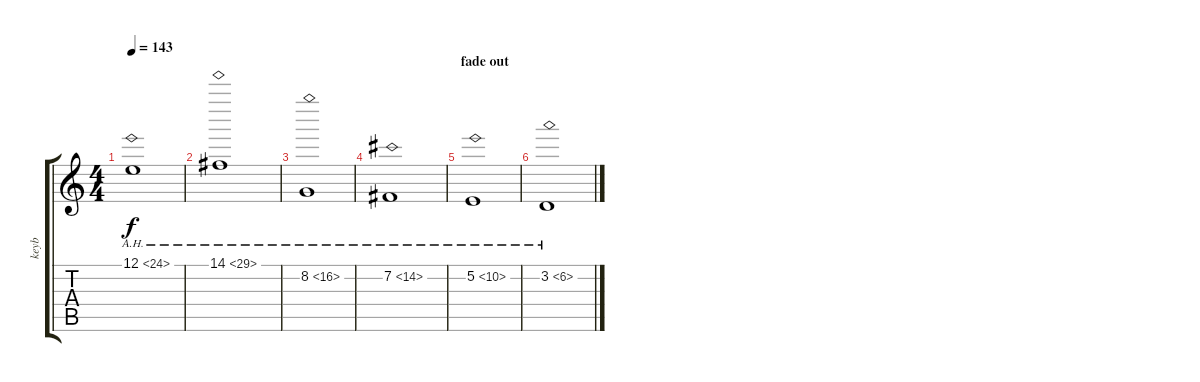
\track ("keyb" "keyb") {instrument stringensemble1}
\staff {score tabs}
\tuning (E4 B3 G3 D3 A2 E2) {hide}
\ts (4 4)
\tempo 143
\clef g2
\ks c
12.1{ah 12}.1{dy f} |
14.1{ah 15}.1 |
8.2{ah 8}.1 |
7.2{ah 7}.1 |
\section ("" "fade out")
5.2{ah 5}.1 |
3.2{ah 3}.1
